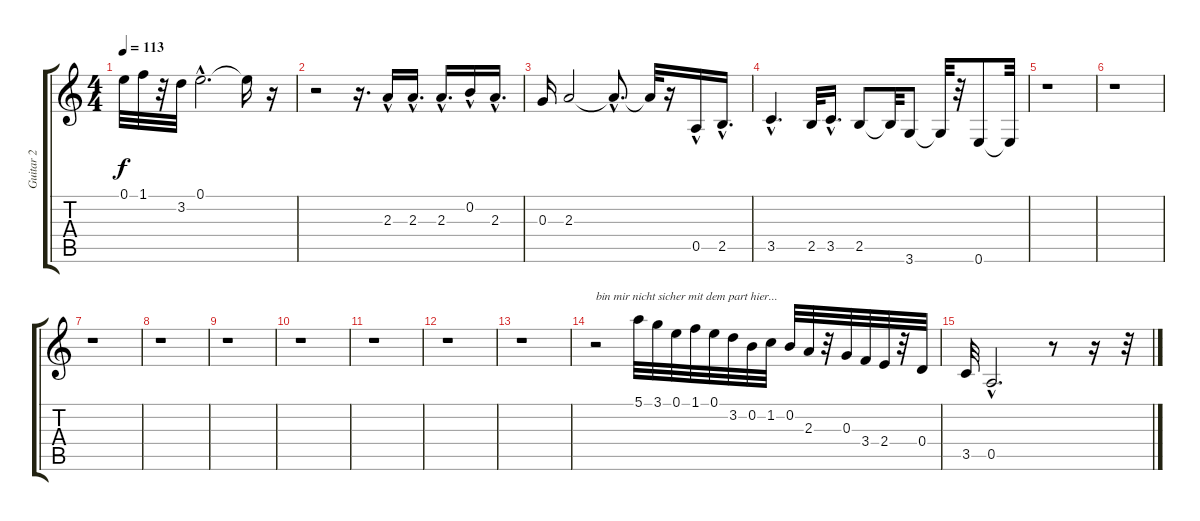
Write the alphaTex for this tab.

\track ("Guitar 2" "Guitar 2") {instrument electricguitarclean}
\staff {score tabs}
\tuning (E4 B3 G3 D3 A2 E2) {hide}
\ts (4 4)
\tempo 113
\clef g2
\ks c
0.1.32{dy f} 1.1.32 r.32 3.2.32 0.1{hac}.2{d} 0.1{t}.16 r.16 |
r.2 r.16{d} 2.3{hac}.16 2.3{hac}.16{d} 2.3{hac}.16{d} 0.2{hac}.16 2.3{hac}.16{d} |
0.3.16 2.3.2 2.3{hac t}.8{d} 2.3{t}.32 r.16 0.5{hac}.16 2.5{hac}.16{d} |
3.5{hac}.4{d} 2.5.32 3.5{hac}.16{d} 2.5.8 2.5{t}.32 3.6.8 3.6{t}.32 r.32 0.6.8 0.6{t}.32 |
r.1 |
r.1 |
r.1 |
r.1 |
r.1 |
r.1 |
r.1 |
r.1 |
r.1 |
r.2{txt "bin mir nicht sicher mit dem part hier..."} 5.1.32 3.1.32 0.1.32 1.1.32 0.1.32 3.2.32 0.2.32 1.2.32 0.2.32 2.3.32 r.32 0.3.32 3.4.32 2.4.32 r.32 0.4.32 |
3.5.32 0.5{hac}.2{d} r.8 r.16 r.32
